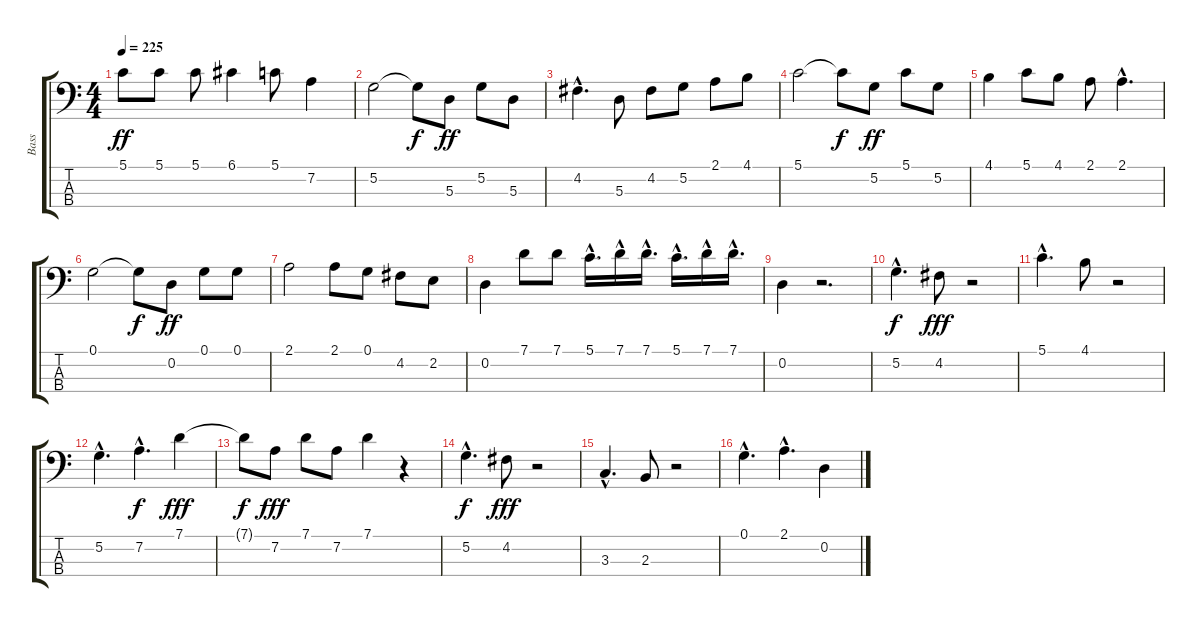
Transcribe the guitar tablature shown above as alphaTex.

\track ("Bass" "Bass") {instrument electricbasspick}
\staff {score tabs}
\tuning (G2 D2 A1 E1) {hide}
\ts (4 4)
\tempo 225
\clef f4
\ks c
5.1.8{dy ff} 5.1.8 5.1.8 6.1.4 5.1.8 7.2.4 |
5.2.2 5.2{t}.8{dy f} 5.3.8{dy ff} 5.2.8 5.3.8 |
4.2{hac}.4{d} 5.3.8 4.2.8 5.2.8 2.1.8 4.1.8 |
5.1.2 5.1{t}.8{dy f} 5.2.8{dy ff} 5.1.8 5.2.8 |
4.1.4 5.1.8 4.1.8 2.1.8 2.1{hac}.4{d} |
0.1.2 0.1{t}.8{dy f} 0.2.8{dy ff} 0.1.8 0.1.8 |
2.1.2 2.1.8 0.1.8 4.2.8 2.2.8 |
0.2.4 7.1.8 7.1.8 5.1{hac}.16{d} 7.1{hac}.16 7.1{hac}.16{d} 5.1{hac}.16{d} 7.1{hac}.16 7.1{hac}.16{d} |
0.2.4 r.2{d} |
5.2{hac}.4{d dy f} 4.2.8{dy fff} r.2 |
5.1{hac}.4{d} 4.1.8 r.2 |
5.2{hac}.4{d} 7.2{hac}.4{d dy f} 7.1.4{dy fff} |
7.1{t}.8{dy f} 7.2.8{dy fff} 7.1.8 7.2.8 7.1.4 r.4 |
5.2{hac}.4{d dy f} 4.2.8{dy fff} r.2 |
3.3{hac}.4{d} 2.3.8 r.2 |
0.1{hac}.4{d} 2.1{hac}.4{d} 0.2.4
